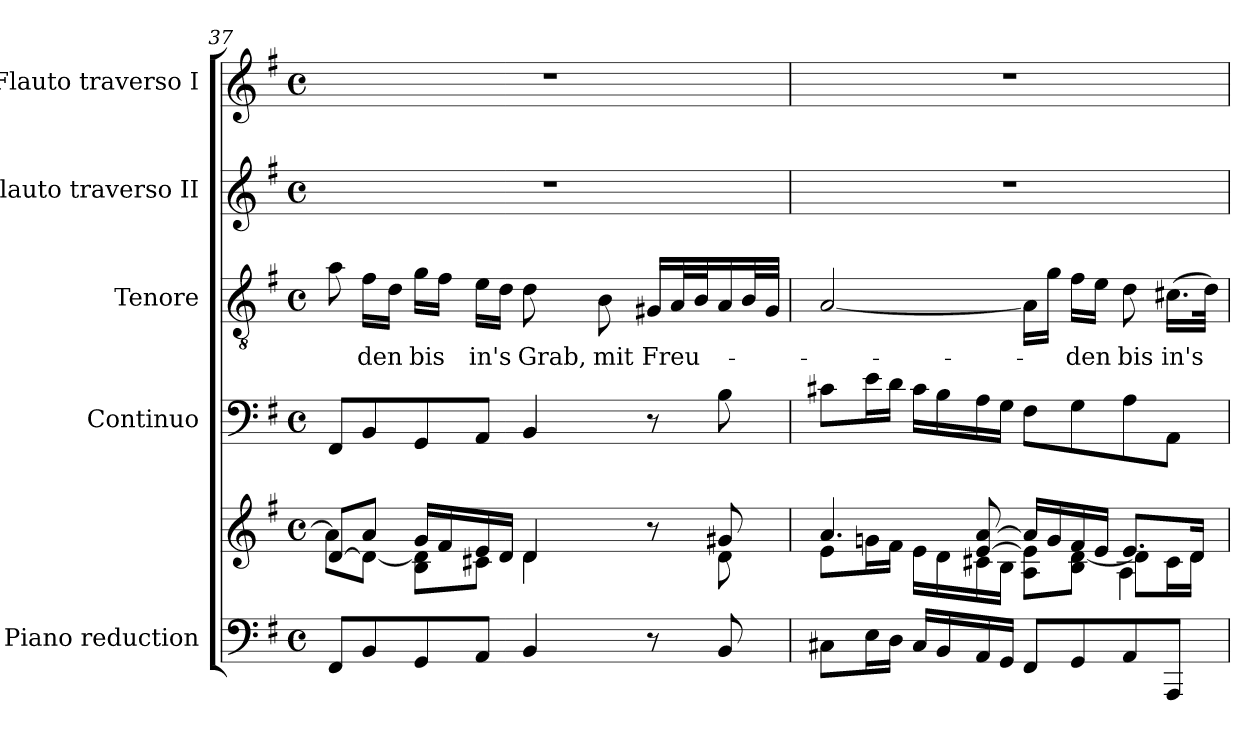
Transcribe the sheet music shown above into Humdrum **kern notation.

**kern	**kern	**kern	**kern	**text	**kern	**kern
*part5	*part5	*part4	*part3	*part3	*part2	*part1
*staff6	*staff5	*staff4	*staff3	*staff3	*staff2	*staff1
*I"Piano reduction	*	*I"Continuo	*I"Tenore	*	*I"Flauto traverso II	*I"Flauto traverso I
*I'Pno	*	*	*	*	*I'Fl	*I'Fl
!!LO:LB:g=z
*clefF4	*clefG2	*clefF4	*clefGv2	*	*clefG2	*clefG2
*k[f#]	*k[f#]	*k[f#]	*k[f#]	*	*k[f#]	*k[f#]
*M4/4	*M4/4	*M4/4	*M4/4	*	*M4/4	*M4/4
*met(c)	*met(c)	*met(c)	*met(c)	*	*met(c)	*met(c)
=37	=37	=37	=37	=37	=37	=37
*	*^	*	*	*	*	*
8FF#/L	[8d/L	8a\L]	8FF#/L	8a\	.	1r	1r
!	!	!	!	!	!LO:LY:b	!	!
8BB/	8a/J	8d\J_	8BB/	16f#\LL	-den	.	.
.	.	.	.	16d\JJ	.	.	.
!	!	!	!	!	!LO:LY:b	!	!
8GG/	16g/LL	8B\ 8d\]L	8GG/	16g\LL	bis	.	.
.	16f#/	.	.	16f#\JJ	.	.	.
!	!	!	!	!	!LO:LY:b	!	!
8AA/J	16e/	8c#X\J	8AA/J	16e\LL	in's	.	.
.	16d/JJ	.	.	16d\JJ	.	.	.
!	!	!	!	!	!LO:LY:b	!	!
4BB/	4d/	4d\	4BB/	8d\	Grab,	.	.
!	!	!	!	!	!LO:LY:b	!	!
.	.	.	.	8B\	mit	.	.
!	!	!	!	!	!LO:LY:b	!	!
8r	8r	8ryy	8r	16G#X/LL	Freu-	.	.
.	.	.	.	32A/L	.	.	.
.	.	.	.	32B/J	.	.	.
8BB/	8g#X/	8d\	8B\	16A/	.	.	.
.	.	.	.	32B/L	.	.	.
.	.	.	.	32G#/JJJ	.	.	.
=38	=38	=38	=38	=38	=38	=38	=38
*	*	*^	*	*	*	*	*
8C#X\L	4.a/	8e\L	2ryy	8c#X\L	[2A/	.	1r	1r
16E\L	.	16gn\L	.	16e\L	.	.	.	.
16D\JJ	.	16f#\JJ	.	16d\JJ	.	.	.	.
16C#/LL	.	16e\LL	.	16c#\LL	.	.	.	.
16BB/	.	16d\	.	16B\	.	.	.	.
16AA/	[8e/ [8a/	16c#X\	.	16A\	.	.	.	.
16GG/JJ	.	16B\JJ	.	16G\JJ	.	.	.	.
8FF#/L	16a/LL]	8A\ 8e\]L	4ryy	8F#\L	16A\LL]	.	.	.
.	16g/	.	.	.	16g\JJ	.	.	.
!	!	!	!	!	!	!LO:LY:b	!	!
8GG/	16f#/	8B\ [8d\J	.	8G\	16f#\LL	-den	.	.
.	16e/JJ	.	.	.	16e\JJ	.	.	.
!	!	!	!	!	!	!LO:LY:b	!	!
8AA/	8.e/L	8d\L]	4A\	8A\	8d\	bis	.	.
!	!	!	!	!	!	!LO:LY:b	!	!
8AAA/J	.	16c#\L	.	8AA\J	(>16.c#X\LL	in's	.	.
.	16d/Jk	16d\JJ	.	.	.	.	.	.
.	.	.	.	.	32d\JJk)	.	.	.
*	*v	*v	*v	*	*	*	*	*
=	=	=	=	=	=	=
*-	*-	*-	*-	*-	*-	*-
